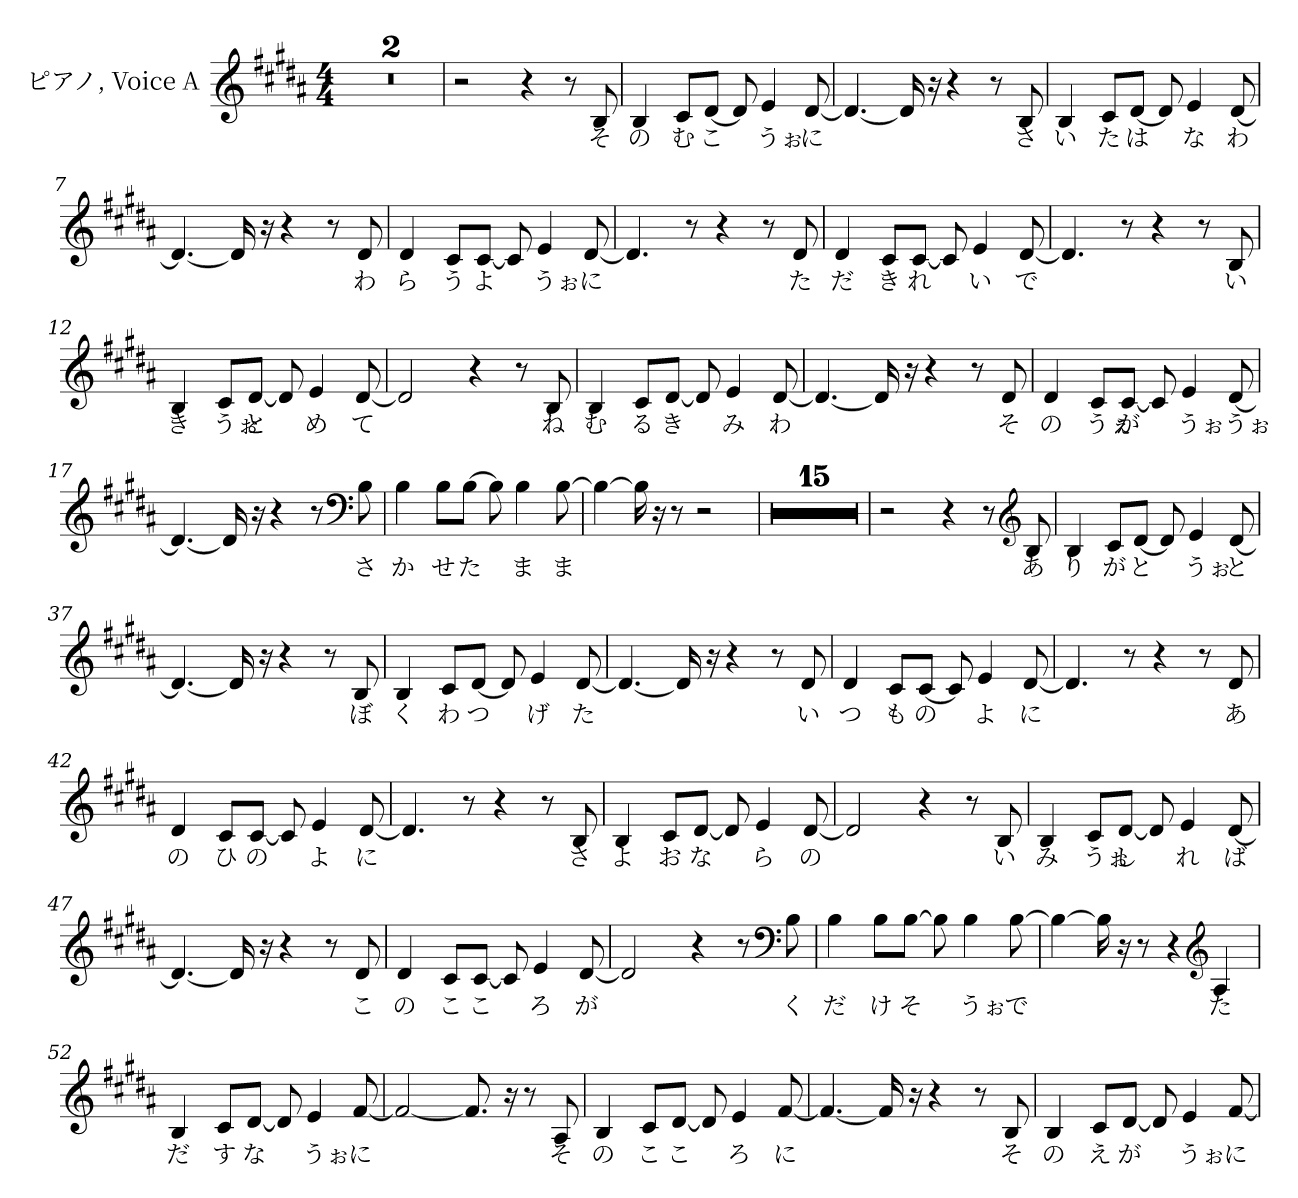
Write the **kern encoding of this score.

**kern	**text
*part1	*part1
*staff1	*staff1
*I"ピアノ, Voice A	*
*clefG2	*
*k[f#c#g#d#a#]	*
*M4/4	*
*MM190	*
=1	=1
1r	.
=2	=2
1r	.
=3	=3
2r	.
4r	.
8r	.
!	!LO:LY:b
8B/	そ
=4	=4
!	!LO:LY:b
4B/	の
!	!LO:LY:b
8c#/L	む
!	!LO:LY:b
[8d#/J	こ
8d#/]	.
!	!LO:LY:b
4e/	うぉ
!	!LO:LY:b
[8d#/	に
=5	=5
4.d#/_	.
16d#/]	.
16r	.
4r	.
8r	.
!	!LO:LY:b
8B/	さ
=6	=6
!	!LO:LY:b
4B/	い
!	!LO:LY:b
8c#/L	た
!	!LO:LY:b
[8d#/J	は
8d#/]	.
!	!LO:LY:b
4e/	な
!	!LO:LY:b
[8d#/	わ
!!LO:LB:g=z
=7	=7
4.d#/_	.
16d#/]	.
16r	.
4r	.
8r	.
!	!LO:LY:b
8d#/	わ
=8	=8
!	!LO:LY:b
4d#/	ら
!	!LO:LY:b
8c#/L	う
!	!LO:LY:b
[8c#/J	よ
8c#/]	.
!	!LO:LY:b
4e/	うぉ
!	!LO:LY:b
[8d#/	に
=9	=9
4.d#/]	.
8r	.
4r	.
8r	.
!	!LO:LY:b
8d#/	た
=10	=10
!	!LO:LY:b
4d#/	だ
!	!LO:LY:b
8c#/L	き
!	!LO:LY:b
[8c#/J	れ
8c#/]	.
!	!LO:LY:b
4e/	い
!	!LO:LY:b
[8d#/	で
=11	=11
4.d#/]	.
8r	.
4r	.
8r	.
!	!LO:LY:b
8B/	い
!!LO:LB:g=z
=12	=12
!	!LO:LY:b
4B/	き
!	!LO:LY:b
8c#/L	うぉ
!	!LO:LY:b
[8d#/J	と
8d#/]	.
!	!LO:LY:b
4e/	め
!	!LO:LY:b
[8d#/	て
=13	=13
2d#/]	.
4r	.
8r	.
!	!LO:LY:b
8B/	ね
=14	=14
!	!LO:LY:b
4B/	む
!	!LO:LY:b
8c#/L	る
!	!LO:LY:b
[8d#/J	き
8d#/]	.
!	!LO:LY:b
4e/	み
!	!LO:LY:b
[8d#/	わ
=15	=15
4.d#/_	.
16d#/]	.
16r	.
4r	.
8r	.
!	!LO:LY:b
8d#/	そ
=16	=16
!	!LO:LY:b
4d#/	の
!	!LO:LY:b
8c#/L	うぇ
!	!LO:LY:b
[8c#/J	が
8c#/]	.
!	!LO:LY:b
4e/	うぉ
!	!LO:LY:b
[8d#/	うぉ
!!LO:LB:g=z
=17	=17
4.d#/_	.
16d#/]	.
16r	.
4r	.
8r	.
*clefF4	*
!	!LO:LY:b
8B\	さ
=18	=18
!	!LO:LY:b
4B\	か
!	!LO:LY:b
8B\L	せ
!	!LO:LY:b
[8B\J	た
8B\]	.
!	!LO:LY:b
4B\	ま
!	!LO:LY:b
[8B\	ま
=19	=19
4B\_	.
16B\]	.
16r	.
8r	.
2r	.
=20	=20
1r	.
=21	=21
1r	.
=22	=22
1r	.
=23	=23
1r	.
=24	=24
1r	.
=25	=25
1r	.
=26	=26
1r	.
!!LO:LB:g=z
=27	=27
1r	.
=28	=28
1r	.
=29	=29
1r	.
=30	=30
1r	.
=31	=31
1r	.
=32	=32
1r	.
=33	=33
1r	.
=34	=34
1r	.
=35	=35
2r	.
4r	.
8r	.
*clefG2	*
!	!LO:LY:b
8B/	あ
=36	=36
!	!LO:LY:b
4B/	り
!	!LO:LY:b
8c#/L	が
!	!LO:LY:b
[8d#/J	と
8d#/]	.
!	!LO:LY:b
4e/	うぉ
!	!LO:LY:b
[8d#/	と
!!LO:LB:g=z
=37	=37
4.d#/_	.
16d#/]	.
16r	.
4r	.
8r	.
!	!LO:LY:b
8B/	ぼ
=38	=38
!	!LO:LY:b
4B/	く
!	!LO:LY:b
8c#/L	わ
!	!LO:LY:b
[8d#/J	つ
8d#/]	.
!	!LO:LY:b
4e/	げ
!	!LO:LY:b
[8d#/	た
=39	=39
4.d#/_	.
16d#/]	.
16r	.
4r	.
8r	.
!	!LO:LY:b
8d#/	い
=40	=40
!	!LO:LY:b
4d#/	つ
!	!LO:LY:b
8c#/L	も
!	!LO:LY:b
[8c#/J	の
8c#/]	.
!	!LO:LY:b
4e/	よ
!	!LO:LY:b
[8d#/	に
=41	=41
4.d#/]	.
8r	.
4r	.
8r	.
!	!LO:LY:b
8d#/	あ
!!LO:LB:g=z
=42	=42
!	!LO:LY:b
4d#/	の
!	!LO:LY:b
8c#/L	ひ
!	!LO:LY:b
[8c#/J	の
8c#/]	.
!	!LO:LY:b
4e/	よ
!	!LO:LY:b
[8d#/	に
=43	=43
4.d#/]	.
8r	.
4r	.
8r	.
!	!LO:LY:b
8B/	さ
=44	=44
!	!LO:LY:b
4B/	よ
!	!LO:LY:b
8c#/L	お
!	!LO:LY:b
[8d#/J	な
8d#/]	.
!	!LO:LY:b
4e/	ら
!	!LO:LY:b
[8d#/	の
=45	=45
2d#/]	.
4r	.
8r	.
!	!LO:LY:b
8B/	い
=46	=46
!	!LO:LY:b
4B/	み
!	!LO:LY:b
8c#/L	うぉ
!	!LO:LY:b
[8d#/J	し
8d#/]	.
!	!LO:LY:b
4e/	れ
!	!LO:LY:b
[8d#/	ば
!!LO:LB:g=z
=47	=47
4.d#/_	.
16d#/]	.
16r	.
4r	.
8r	.
!	!LO:LY:b
8d#/	こ
=48	=48
!	!LO:LY:b
4d#/	の
!	!LO:LY:b
8c#/L	こ
!	!LO:LY:b
[8c#/J	こ
8c#/]	.
!	!LO:LY:b
4e/	ろ
!	!LO:LY:b
[8d#/	が
=49	=49
2d#/]	.
4r	.
8r	.
*clefF4	*
!	!LO:LY:b
8B\	く
=50	=50
!	!LO:LY:b
4B\	だ
!	!LO:LY:b
8B\L	け
!	!LO:LY:b
[8B\J	そ
8B\]	.
!	!LO:LY:b
4B\	うぉ
!	!LO:LY:b
[8B\	で
=51	=51
4B\_	.
16B\]	.
16r	.
8r	.
4r	.
*clefG2	*
!	!LO:LY:b
4A#/	た
!!LO:LB:g=z
=52	=52
!	!LO:LY:b
4B/	だ
!	!LO:LY:b
8c#/L	す
!	!LO:LY:b
[8d#/J	な
8d#/]	.
!	!LO:LY:b
4e/	うぉ
!	!LO:LY:b
[8f#/	に
=53	=53
2f#/_	.
8.f#/]	.
16r	.
8r	.
!	!LO:LY:b
8A#/	そ
=54	=54
!	!LO:LY:b
4B/	の
!	!LO:LY:b
8c#/L	こ
!	!LO:LY:b
[8d#/J	こ
8d#/]	.
!	!LO:LY:b
4e/	ろ
!	!LO:LY:b
[8f#/	に
=55	=55
4.f#/_	.
16f#/]	.
16r	.
4r	.
8r	.
!	!LO:LY:b
8B/	そ
=56	=56
!	!LO:LY:b
4B/	の
!	!LO:LY:b
8c#/L	え
!	!LO:LY:b
[8d#/J	が
8d#/]	.
!	!LO:LY:b
4e/	うぉ
!	!LO:LY:b
[8f#/	に
=	=
*-	*-
